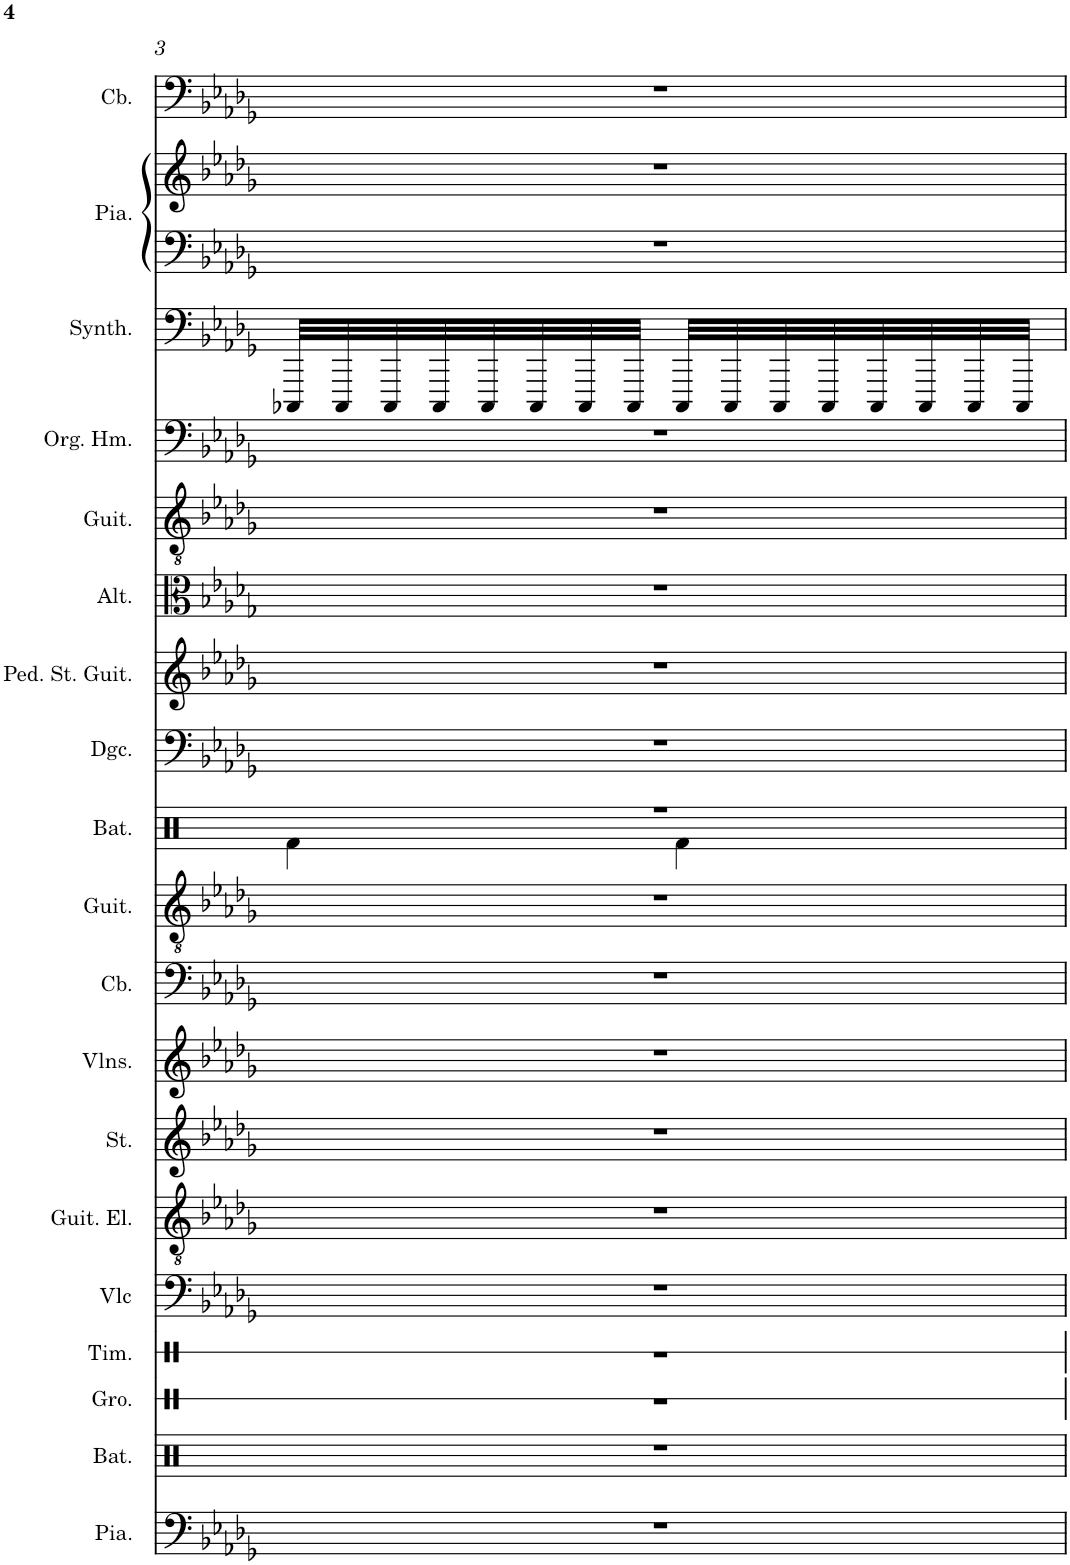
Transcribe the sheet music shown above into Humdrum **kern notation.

**kern	**kern	**kern	**kern	**kern	**kern	**kern	**kern	**kern	**kern	**kern	**kern	**kern	**kern	**kern	**kern	**kern	**kern	**kern	**kern
*part19	*part18	*part17	*part16	*part15	*part14	*part13	*part12	*part11	*part10	*part9	*part8	*part7	*part6	*part5	*part4	*part3	*part2	*part2	*part1
*staff20	*staff19	*staff18	*staff17	*staff16	*staff15	*staff14	*staff13	*staff12	*staff11	*staff10	*staff9	*staff8	*staff7	*staff6	*staff5	*staff4	*staff3	*staff2	*staff1
*I"Piano, PIANO PLUS	*I"Batterie, CAISSE CLAIRE	*I"Güiro, guiros court	*I"Timbre, DRUMS SAT	*I"Violoncelle, PIZZI	*I"Guitare électrique, CLEAN	*I"Cordes, VIOLONS3	*I"Violons, VIOLONS2	*I"Contrebasse, CONTREBASSE	*I"Guitare acoustique, JAZZ	*I"Batterie, DRUMS	*I"Dungchen, TROMPETTE	*I"Pedal steel guitar, GUITARE	*I"Altos, VIOLONS	*I"Guitare classique, NYLON	*I"Orgue Hammond, ORGUE	*I"Synthétiseur de sinusoïdes, VOCAL	*I"Piano, PIANO	*	*I"Contrebasse, BASSE
*I'Pia.	*I'Bat.	*I'Gro.	*I'Tim.	*I'Vlc	*I'Guit. El.	*	*I'Vlns.	*I'Cb.	*I'Guit.	*I'Bat.	*I'Dgc.	*I'Ped. St. Guit.	*I'Alt.	*I'Guit.	*I'Org. Hm.	*I'Synth.	*I'Pia.	*	*I'Cb.
!!LO:PB:g=z
*clefF4	*clefX	*clefX	*clefX	*clefF4	*clefGv2	*clefG2	*clefG2	*clefF4	*clefGv2	*clefX	*clefF4	*clefG2	*clefC3	*clefGv2	*clefF4	*clefF4	*clefF4	*clefG2	*clefF4
*	*	*	*	*	*	*	*	*Trd7c12	*	*	*Trd1c2	*	*	*	*	*	*	*	*Trd7c12
*k[b-e-a-d-g-]	*k[]	*k[]	*k[]	*k[b-e-a-d-g-]	*k[b-e-a-d-g-]	*k[b-e-a-d-g-]	*k[b-e-a-d-g-]	*k[b-e-a-d-g-]	*k[b-e-a-d-g-]	*k[]	*k[b-e-a-d-g-]	*k[b-e-a-d-g-]	*k[b-e-a-d-g-]	*k[b-e-a-d-g-]	*k[b-e-a-d-g-]	*k[b-e-a-d-g-]	*k[b-e-a-d-g-]	*k[b-e-a-d-g-]	*k[b-e-a-d-g-]
*M2/4	*M2/4	*M2/4	*M2/4	*M2/4	*M2/4	*M2/4	*M2/4	*M2/4	*M2/4	*M2/4	*M2/4	*M2/4	*M2/4	*M2/4	*M2/4	*M2/4	*M2/4	*M2/4	*M2/4
=3	=3	=3	=3	=3	=3	=3	=3	=3	=3	=3	=3	=3	=3	=3	=3	=3	=3	=3	=3
*	*	*	*	*	*	*	*	*	*	*^	*	*	*	*	*	*	*	*	*
2r	2r	2r	2r	2r	2r	2r	2r	2r	2r	2r	4Rf\	2r	2r	2r	2r	2r	32CCC-X/LLL	2r	2r	2r
.	.	.	.	.	.	.	.	.	.	.	.	.	.	.	.	.	32CCC-/	.	.	.
.	.	.	.	.	.	.	.	.	.	.	.	.	.	.	.	.	32CCC-/	.	.	.
.	.	.	.	.	.	.	.	.	.	.	.	.	.	.	.	.	32CCC-/	.	.	.
.	.	.	.	.	.	.	.	.	.	.	.	.	.	.	.	.	32CCC-/	.	.	.
.	.	.	.	.	.	.	.	.	.	.	.	.	.	.	.	.	32CCC-/	.	.	.
.	.	.	.	.	.	.	.	.	.	.	.	.	.	.	.	.	32CCC-/	.	.	.
.	.	.	.	.	.	.	.	.	.	.	.	.	.	.	.	.	32CCC-/JJJ	.	.	.
.	.	.	.	.	.	.	.	.	.	.	4Rf\	.	.	.	.	.	32CCC-/LLL	.	.	.
.	.	.	.	.	.	.	.	.	.	.	.	.	.	.	.	.	32CCC-/	.	.	.
.	.	.	.	.	.	.	.	.	.	.	.	.	.	.	.	.	32CCC-/	.	.	.
.	.	.	.	.	.	.	.	.	.	.	.	.	.	.	.	.	32CCC-/	.	.	.
.	.	.	.	.	.	.	.	.	.	.	.	.	.	.	.	.	32CCC-/	.	.	.
.	.	.	.	.	.	.	.	.	.	.	.	.	.	.	.	.	32CCC-/	.	.	.
.	.	.	.	.	.	.	.	.	.	.	.	.	.	.	.	.	32CCC-/	.	.	.
.	.	.	.	.	.	.	.	.	.	.	.	.	.	.	.	.	32CCC-/JJJ	.	.	.
*	*	*	*	*	*	*	*	*	*	*v	*v	*	*	*	*	*	*	*	*	*
=	=	=	=	=	=	=	=	=	=	=	=	=	=	=	=	=	=	=	=
*-	*-	*-	*-	*-	*-	*-	*-	*-	*-	*-	*-	*-	*-	*-	*-	*-	*-	*-	*-
